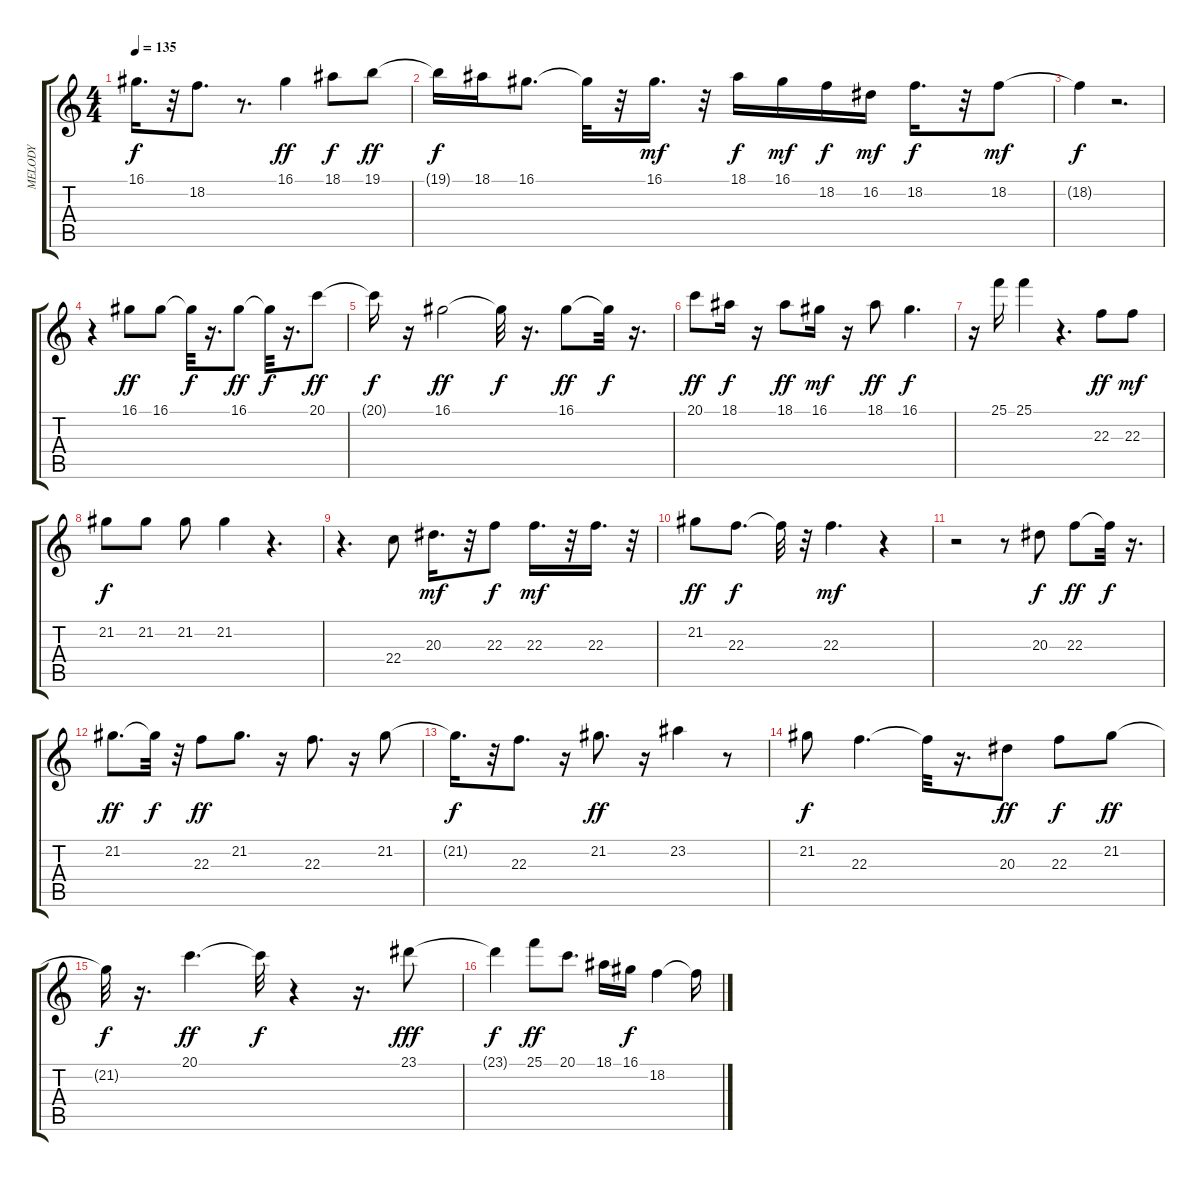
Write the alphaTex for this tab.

\track ("MELODY" "MELODY") {instrument panflute}
\staff {score tabs}
\tuning (E4 B3 G3 D3 A2 E2) {hide}
\ts (4 4)
\tempo 135
\clef g2
\ks c
16.1{t}.16{d dy f} r.32 18.2.8{d} r.8{d} 16.1.4{dy ff} 18.1.8{dy f} 19.1.8{dy ff} |
19.1{t}.16{dy f} 18.1.16 16.1.8{d} 16.1{t}.32 r.32 16.1.16{d dy mf} r.32 18.1.16{dy f} 16.1.16{dy mf} 18.2.16{dy f} 16.2.16{dy mf} 18.2.16{d dy f} r.32 18.2.8{dy mf} |
18.2{t}.4{dy f} r.2{d} |
r.4 16.1.8{dy ff} 16.1.8 16.1{t}.32{dy f} r.16{d} 16.1.8{dy ff} 16.1{t}.32{dy f} r.16{d} 20.1.8{dy ff} |
20.1{t}.16{dy f} r.16 16.1.2{dy ff} 16.1{t}.32{dy f} r.16{d} 16.1.8{dy ff} 16.1{t}.32{dy f} r.16{d} |
20.1.8{dy ff} 18.1.16{dy f} r.16 18.1.8{dy ff} 16.1.16{dy mf} r.16 18.1.8{dy ff} 16.1.4{d dy f} |
r.16 25.1.16 25.1.4 r.4{d} 22.3.8{dy ff} 22.3.8{dy mf} |
21.2.8{dy f} 21.2.8 21.2.8 21.2.4 r.4{d} |
r.4{d} 22.4.8 20.3.16{d dy mf} r.32 22.3.8{dy f} 22.3.16{d dy mf} r.32 22.3.16{d} r.32 |
21.2.8{dy ff} 22.3.8{d dy f} 22.3{t}.32 r.32 22.3.4{d dy mf} r.4 |
r.2 r.8 20.3.8{dy f} 22.3.8{dy ff} 22.3{t}.32{dy f} r.16{d} |
21.2.8{d dy ff} 21.2{t}.32{dy f} r.32 22.3.8{dy ff} 21.2.8{d} r.16 22.3.8{d} r.16 21.2.8 |
21.2{t}.16{d dy f} r.32 22.3.8{d} r.16 21.2.8{d dy ff} r.16 23.2.4 r.8 |
21.2.8{dy f} 22.3.4{d} 22.3{t}.32 r.16{d} 20.3.8{dy ff} 22.3.8{dy f} 21.2.8{dy ff} |
21.2{t}.32{dy f} r.16{d} 20.1.4{d dy ff} 20.1{t}.32{dy f} r.4 r.16{d} 23.1.8{dy fff} |
23.1{t}.4{dy f} 25.1.8{dy ff} 20.1.8{d} 18.1.16 16.1.16{dy f} 18.2.4 18.2{t}.16
